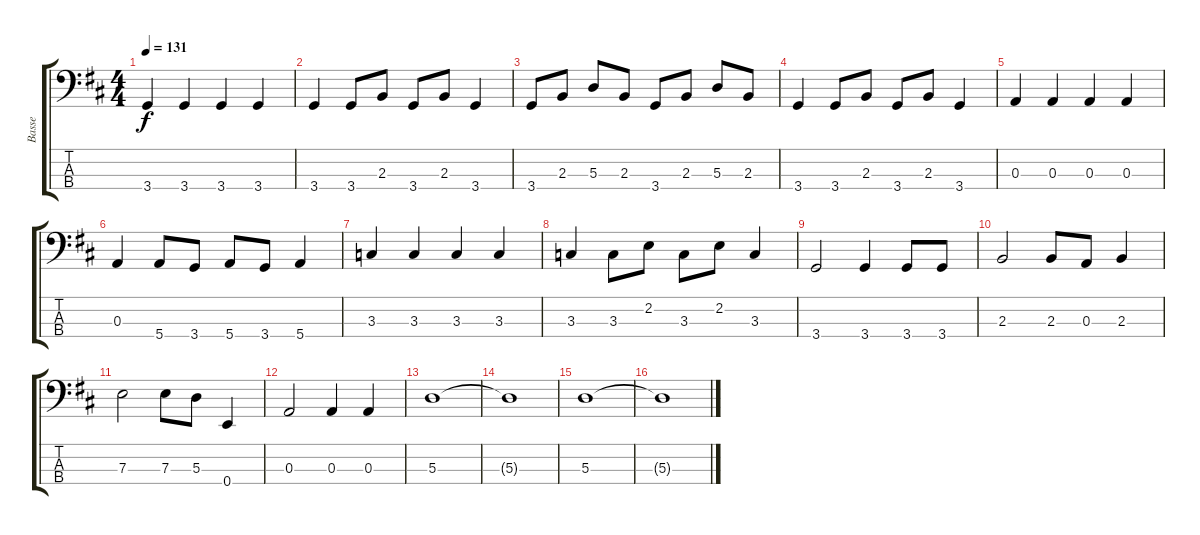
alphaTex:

\track ("Basse" "Basse") {instrument electricbasspick}
\staff {score tabs}
\tuning (G2 D2 A1 E1) {hide}
\ts (4 4)
\tempo 131
\clef f4
\ks d
3.4.4{dy f} 3.4.4 3.4.4 3.4.4 |
3.4.4 3.4.8 2.3.8 3.4.8 2.3.8 3.4.4 |
3.4.8 2.3.8 5.3.8 2.3.8 3.4.8 2.3.8 5.3.8 2.3.8 |
3.4.4 3.4.8 2.3.8 3.4.8 2.3.8 3.4.4 |
0.3.4 0.3.4 0.3.4 0.3.4 |
0.3.4 5.4.8 3.4.8 5.4.8 3.4.8 5.4.4 |
3.3.4 3.3.4 3.3.4 3.3.4 |
3.3.4 3.3.8 2.2.8 3.3.8 2.2.8 3.3.4 |
3.4.2 3.4.4 3.4.8 3.4.8 |
2.3.2 2.3.8 0.3.8 2.3.4 |
7.3.2 7.3.8 5.3.8 0.4.4 |
0.3.2 0.3.4 0.3.4 |
5.3.1 |
5.3{t}.1 |
5.3.1 |
5.3{t}.1
